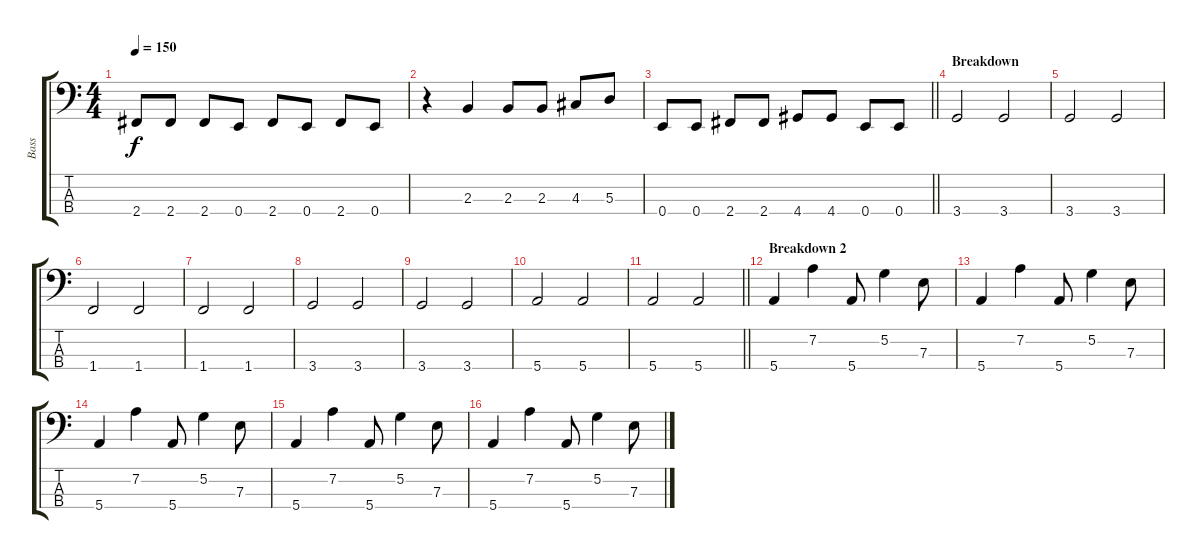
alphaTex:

\track ("Bass" "Bass") {instrument electricbasspick}
\staff {score tabs}
\tuning (G2 D2 A1 E1) {hide}
\ts (4 4)
\tempo 150
\clef f4
\ks c
2.4.8{dy f} 2.4.8 2.4.8 0.4.8 2.4.8 0.4.8 2.4.8 0.4.8 |
r.4 2.3.4 2.3.8 2.3.8 4.3.8 5.3.8 |
\barLineRight lightlight
0.4.8 0.4.8 2.4.8 2.4.8 4.4.8 4.4.8 0.4.8 0.4.8 |
\section ("" "Breakdown")
3.4.2 3.4.2 |
3.4.2 3.4.2 |
1.4.2 1.4.2 |
1.4.2 1.4.2 |
3.4.2 3.4.2 |
3.4.2 3.4.2 |
5.4.2 5.4.2 |
\barLineRight lightlight
5.4.2 5.4.2 |
\section ("" "Breakdown 2")
5.4.4 7.2.4 5.4.8 5.2.4 7.3.8 |
5.4.4 7.2.4 5.4.8 5.2.4 7.3.8 |
5.4.4 7.2.4 5.4.8 5.2.4 7.3.8 |
5.4.4 7.2.4 5.4.8 5.2.4 7.3.8 |
5.4.4 7.2.4 5.4.8 5.2.4 7.3.8
